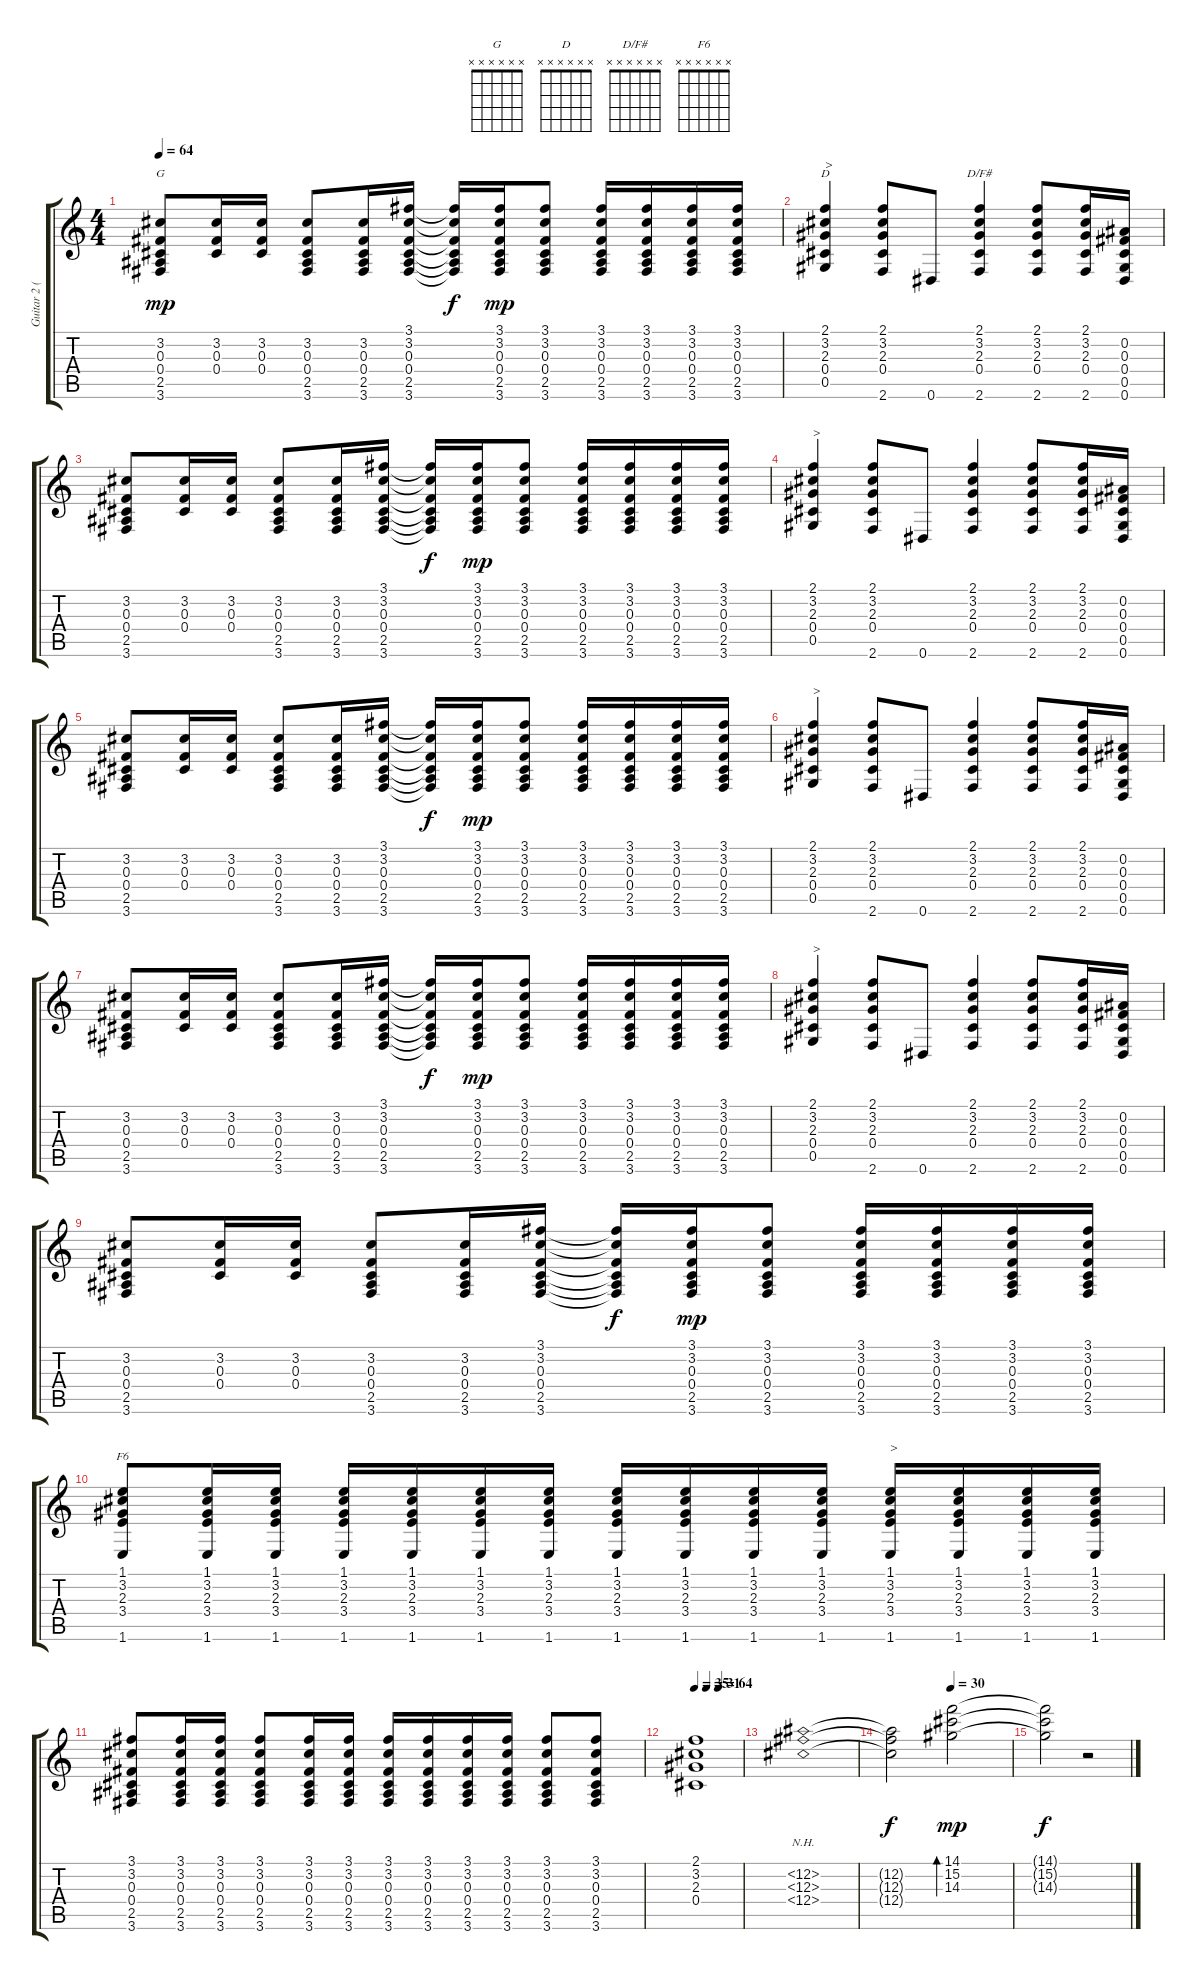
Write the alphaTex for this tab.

\track ("Guitar 2 (Izzy)" "Guitar 2 (") {instrument acousticguitarsteel}
\staff {score tabs}
\tuning (Eb4 Bb3 Gb3 Db3 Ab2 Eb2) {hide}
\chord ("G" x x x x x x) {firstfret 0}
\chord ("D" x x x x x x) {firstfret 0}
\chord ("D/F#" x x x x x x) {firstfret 0}
\chord ("F6" x x x x x x) {firstfret 0}
\ts (4 4)
\tempo 64
\clef g2
\ks c
(3.2 0.3 0.4 2.5 3.6).8{ch "G" dy mp} (3.2 0.3 0.4).16 (3.2 0.3 0.4).16 (3.2 0.3 0.4 2.5 3.6).8 (3.2 0.3 0.4 2.5 3.6).16 (3.1 3.2 0.3 0.4 2.5 3.6).16 (3.1{t} 3.2{t} 0.3{t} 0.4{t} 2.5{t} 3.6{t}).16{dy f} (3.1 3.2 0.3 0.4 2.5 3.6).16{dy mp} (3.1 3.2 0.3 0.4 2.5 3.6).8 (3.1 3.2 0.3 0.4 2.5 3.6).16 (3.1 3.2 0.3 0.4 2.5 3.6).16 (3.1 3.2 0.3 0.4 2.5 3.6).16 (3.1 3.2 0.3 0.4 2.5 3.6).16 |
(2.1 3.2 2.3 0.4 0.5).4{ch "D" txt ">"} (2.1 3.2 2.3 0.4 2.6).8 0.6.8 (2.1 3.2 2.3 0.4 2.6).4{ch "D/F#"} (2.1 3.2 2.3 0.4 2.6).8 (2.1 3.2 2.3 0.4 2.6).16 (0.2 0.3 0.4 0.5 0.6).16 |
(3.2 0.3 0.4 2.5 3.6).8 (3.2 0.3 0.4).16 (3.2 0.3 0.4).16 (3.2 0.3 0.4 2.5 3.6).8 (3.2 0.3 0.4 2.5 3.6).16 (3.1 3.2 0.3 0.4 2.5 3.6).16 (3.1{t} 3.2{t} 0.3{t} 0.4{t} 2.5{t} 3.6{t}).16{dy f} (3.1 3.2 0.3 0.4 2.5 3.6).16{dy mp} (3.1 3.2 0.3 0.4 2.5 3.6).8 (3.1 3.2 0.3 0.4 2.5 3.6).16 (3.1 3.2 0.3 0.4 2.5 3.6).16 (3.1 3.2 0.3 0.4 2.5 3.6).16 (3.1 3.2 0.3 0.4 2.5 3.6).16 |
(2.1 3.2 2.3 0.4 0.5).4{txt ">"} (2.1 3.2 2.3 0.4 2.6).8 0.6.8 (2.1 3.2 2.3 0.4 2.6).4 (2.1 3.2 2.3 0.4 2.6).8 (2.1 3.2 2.3 0.4 2.6).16 (0.2 0.3 0.4 0.5 0.6).16 |
(3.2 0.3 0.4 2.5 3.6).8 (3.2 0.3 0.4).16 (3.2 0.3 0.4).16 (3.2 0.3 0.4 2.5 3.6).8 (3.2 0.3 0.4 2.5 3.6).16 (3.1 3.2 0.3 0.4 2.5 3.6).16 (3.1{t} 3.2{t} 0.3{t} 0.4{t} 2.5{t} 3.6{t}).16{dy f} (3.1 3.2 0.3 0.4 2.5 3.6).16{dy mp} (3.1 3.2 0.3 0.4 2.5 3.6).8 (3.1 3.2 0.3 0.4 2.5 3.6).16 (3.1 3.2 0.3 0.4 2.5 3.6).16 (3.1 3.2 0.3 0.4 2.5 3.6).16 (3.1 3.2 0.3 0.4 2.5 3.6).16 |
(2.1 3.2 2.3 0.4 0.5).4{txt ">"} (2.1 3.2 2.3 0.4 2.6).8 0.6.8 (2.1 3.2 2.3 0.4 2.6).4 (2.1 3.2 2.3 0.4 2.6).8 (2.1 3.2 2.3 0.4 2.6).16 (0.2 0.3 0.4 0.5 0.6).16 |
(3.2 0.3 0.4 2.5 3.6).8 (3.2 0.3 0.4).16 (3.2 0.3 0.4).16 (3.2 0.3 0.4 2.5 3.6).8 (3.2 0.3 0.4 2.5 3.6).16 (3.1 3.2 0.3 0.4 2.5 3.6).16 (3.1{t} 3.2{t} 0.3{t} 0.4{t} 2.5{t} 3.6{t}).16{dy f} (3.1 3.2 0.3 0.4 2.5 3.6).16{dy mp} (3.1 3.2 0.3 0.4 2.5 3.6).8 (3.1 3.2 0.3 0.4 2.5 3.6).16 (3.1 3.2 0.3 0.4 2.5 3.6).16 (3.1 3.2 0.3 0.4 2.5 3.6).16 (3.1 3.2 0.3 0.4 2.5 3.6).16 |
(2.1 3.2 2.3 0.4 0.5).4{txt ">"} (2.1 3.2 2.3 0.4 2.6).8 0.6.8 (2.1 3.2 2.3 0.4 2.6).4 (2.1 3.2 2.3 0.4 2.6).8 (2.1 3.2 2.3 0.4 2.6).16 (0.2 0.3 0.4 0.5 0.6).16 |
(3.2 0.3 0.4 2.5 3.6).8 (3.2 0.3 0.4).16 (3.2 0.3 0.4).16 (3.2 0.3 0.4 2.5 3.6).8 (3.2 0.3 0.4 2.5 3.6).16 (3.1 3.2 0.3 0.4 2.5 3.6).16 (3.1{t} 3.2{t} 0.3{t} 0.4{t} 2.5{t} 3.6{t}).16{dy f} (3.1 3.2 0.3 0.4 2.5 3.6).16{dy mp} (3.1 3.2 0.3 0.4 2.5 3.6).8 (3.1 3.2 0.3 0.4 2.5 3.6).16 (3.1 3.2 0.3 0.4 2.5 3.6).16 (3.1 3.2 0.3 0.4 2.5 3.6).16 (3.1 3.2 0.3 0.4 2.5 3.6).16 |
(1.1 3.2 2.3 3.4 1.6).8{ch "F6"} (1.1 3.2 2.3 3.4 1.6).16 (1.1 3.2 2.3 3.4 1.6).16 (1.1 3.2 2.3 3.4 1.6).16 (1.1 3.2 2.3 3.4 1.6).16 (1.1 3.2 2.3 3.4 1.6).16 (1.1 3.2 2.3 3.4 1.6).16 (1.1 3.2 2.3 3.4 1.6).16 (1.1 3.2 2.3 3.4 1.6).16 (1.1 3.2 2.3 3.4 1.6).16 (1.1 3.2 2.3 3.4 1.6).16 (1.1 3.2 2.3 3.4 1.6).16{txt ">"} (1.1 3.2 2.3 3.4 1.6).16 (1.1 3.2 2.3 3.4 1.6).16 (1.1 3.2 2.3 3.4 1.6).16 |
(3.1 3.2 0.3 0.4 2.5 3.6).8 (3.1 3.2 0.3 0.4 2.5 3.6).16 (3.1 3.2 0.3 0.4 2.5 3.6).16 (3.1 3.2 0.3 0.4 2.5 3.6).8 (3.1 3.2 0.3 0.4 2.5 3.6).16 (3.1 3.2 0.3 0.4 2.5 3.6).16 (3.1 3.2 0.3 0.4 2.5 3.6).16 (3.1 3.2 0.3 0.4 2.5 3.6).16 (3.1 3.2 0.3 0.4 2.5 3.6).16 (3.1 3.2 0.3 0.4 2.5 3.6).16 (3.1 3.2 0.3 0.4 2.5 3.6).8 (3.1 3.2 0.3 0.4 2.5 3.6).8 |
\tempo 35
\tempo (31 0.25)
\tempo (64 0.5)
(2.1 3.2 2.3 0.4).1 |
(12.2{nh} 12.3{nh} 12.4{nh}).1 |
\tempo (30 0.5)
(12.2{t} 12.3{t} 12.4{t}).2{dy f} (14.1 15.2 14.3).2{bd 120 dy mp} |
(14.1{t} 15.2{t} 14.3{t}).2{dy f} r.2
